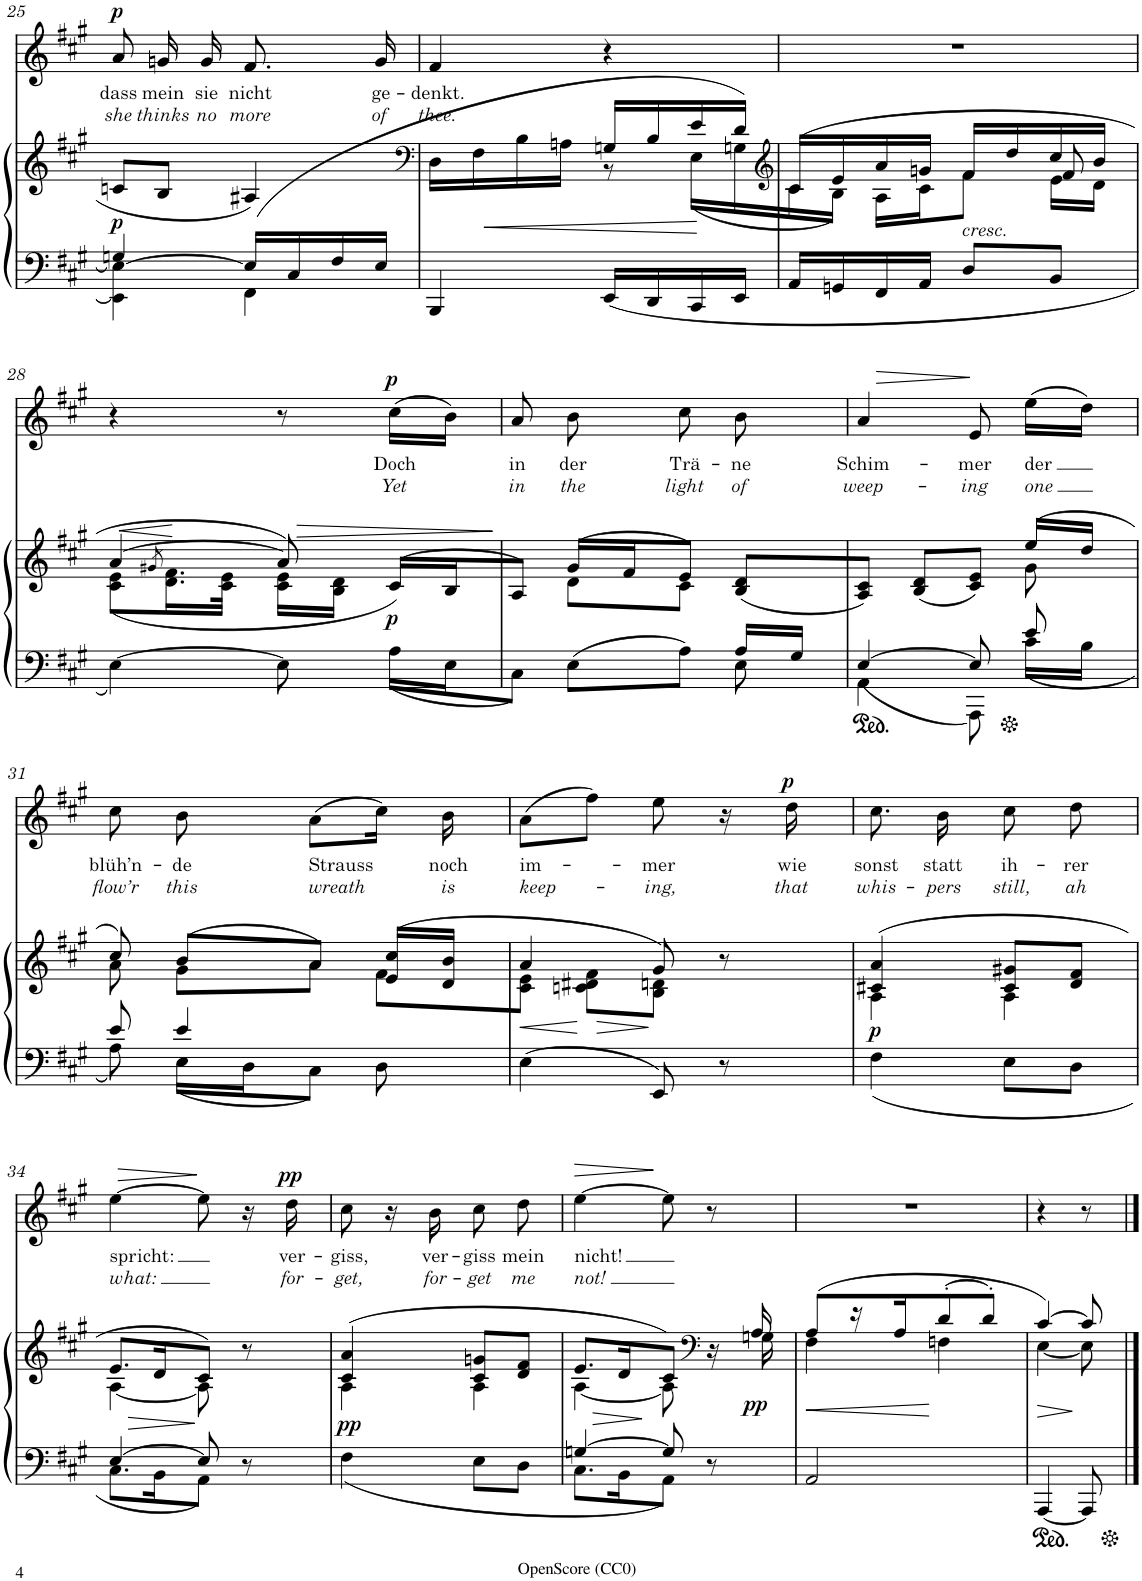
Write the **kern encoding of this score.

**kern	**kern	**dynam	**kern	**text	**text	**dynam
*part2	*part2	*part2	*part1	*part1	*part1	*part1
*staff3	*staff2	*staff2/3	*staff1	*staff1	*staff1	*staff1
*I"Pianoforte	*	*	*I"Singstimme Voice	*	*	*
*I'Pno	*	*	*	*	*	*
!!LO:PB:g=z
*clefF4	*clefG2	*	*clefG2	*	*	*
*k[f#c#g#]	*k[f#c#g#]	*	*k[f#c#g#]	*	*	*
*M2/4	*M2/4	*	*M2/4	*	*	*
=25	=25	=25	=25	=25	=25	=25
*^	*	*	*	*	*	*
!	!	!	!LO:DY:b	!	!LO:LY:b	!LO:LY:b	!LO:DY:a
4Gn/	4EE\] 4E\_	8cn/L	p	8a/	dass	she	p
!	!	!	!	!	!LO:LY:b	!LO:LY:b	!
.	.	8B/J	.	16gn/	mein	thinks	.
!	!	!	!	!	!LO:LY:b	!LO:LY:b	!
.	.	.	.	16g/	sie	no	.
!	!	!	!	!	!LO:LY:b	!LO:LY:b	!
(16E/LL]	4FF#\	4A#X/	.	8.f#/	nicht	more	.
16C#/	.	.	.	.	.	.	.
16F#/	.	.	.	.	.	.	.
!	!	!	!	!	!LO:LY:b	!LO:LY:b	!
16E/JJ	.	.	.	16g/	ge-	of	.
*v	*v	*	*	*	*	*	*
=26	=26	=26	=26	=26	=26	=26
*	*clefF4	*	*	*	*	*
*	*^	*	*	*	*	*
!	!	!	!	!	!LO:LY:b	!LO:LY:b	!
4BBB/	16D\LL	4ryy	.	4f#/	-denkt.	thee.	.
!	!	!	!LO:HP:b	!	!	!	!
.	16F#\	.	<	.	.	.	.
.	16B\	.	.	.	.	.	.
.	16An\JJ	.	.	.	.	.	.
16EE/LL	16Gn/LL	8r	.	4r	.	.	.
16DD/	16B/	.	.	.	.	.	.
16CC#/	16e/	(16E\LL	.	.	.	.	.
16EE/JJ	16d/JJ)	16Gn\	.	.	.	.	.
*	*v	*v	*	*	*	*	*
=27	=27	=27	=27	=27	=27	=27
*	*clefG2	*	*	*	*	*
*	*^	*	*	*	*	*
*	*	*^	*	*	*	*	*
16AA/LL	(16c#/LL	16c#\	4ryy	.	2r	.	.	.
16GGn/	16e/	16B\JJ)	.	.	.	.	.	.
16FF#/	16a/	16A\LL	.	.	.	.	.	.
16AA/JJ	16gn/JJ	16c#\J	.	.	.	.	.	.
!	!LO:TX:b:i:t=cresc.	!	!	!	!	!	!	!
8D/L	16f#/LL	8f#\J	8ryy	.	.	.	.	.
.	16dd/	.	.	.	.	.	.	.
8BB/J	16cc#/	16e\LL	8f#/	.	.	.	.	.
.	16b/JJ	16d\JJ	.	.	.	.	.	.
*	*	*v	*v	*	*	*	*	*
!!LO:LB:g=z
=28	=28	=28	=28	=28	=28	=28	=28
!	!	!	!LO:HP:b	!	!	!	!
[4E\	[4a/	(<8c#\ 8e\L	<	4r	.	.	.
.	.	8qg#X/	.	.	.	.	.
.	.	16.d\ 16.f#\L	.	.	.	.	.
.	.	32c#\ 32e\JJk	[	.	.	.	.
!	!	!	!LO:HP:b	!	!	!	!
8E\]	8a/])	16c#\ 16e\LL	>	8r	.	.	.
.	.	16B\ 16d\JJ	.	.	.	.	.
!	!	!	!LO:DY:b	!	!LO:LY:b	!LO:LY:b	!LO:DY:a
16A\LL	((>16c#/LL	8ryy	p	(16cc#\LL	Doch	Yet	p
16E\J	16B/J	.	.	16b\JJ)	.	.	.
*	*v	*v	*	*	*	*	*
.	.	]	.	.	.	.
=29	=29	=29	=29	=29	=29	=29
*^	*^	*	*	*	*	*
!	!	!	!	!	!	!LO:LY:b	!LO:LY:b	!
8C#\J)	4ryy	8A/J)	8ryy	.	8a/	in	in	.
!	!	!	!	!	!	!LO:LY:b	!LO:LY:b	!
8E\L	.	(16g#/LL	8d\L	.	8b\	der	the	.
.	.	16f#/J	.	.	.	.	.	.
!	!	!	!	!	!	!LO:LY:b	!LO:LY:b	!
8A\J	8ryy	8e/J)	8c#\J	.	8cc#\	Trä-	light	.
!	!	!	!	!	!	!LO:LY:b	!LO:LY:b	!
16A/LL	8E\	(8B/ 8d/L	8ryy	.	8b\	-ne	of	.
16G#/JJ	.	.	.	.	.	.	.	.
=30	=30	=30	=30	=30	=30	=30	=30	=30
!	!	!	!	!	!	!LO:LY:b	!LO:LY:b	!LO:HP:b
[4E/	4AA\	8A/ 8c#/J)	4ryy	.	4a/	Schim-	weep-	>
.	.	(8B/ 8d/L	.	.	.	.	.	.
!	!	!	!	!	!	!LO:LY:b	!LO:LY:b	!
8E/]	8AAA\	8c#/ 8e/J)	8ryy	.	8e/	-mer	-ing	]
!	!	!	!	!	!	!LO:LY:b	!LO:LY:b	!
8e/	16c#\LL	(16ee/LL	8g#\	.	(16ee\LL	der	one	.
.	16B\JJ	16dd/JJ	.	.	16dd\JJ)	.	.	.
!!LO:LB:g=z
=31	=31	=31	=31	=31	=31	=31	=31	=31
!	!	!	!	!	!	!LO:LY:b	!LO:LY:b	!
8e/	8A\	8cc#/)	8a\	.	8cc#\	blüh’n-	flow’r	.
!	!	!	!	!	!	!LO:LY:b	!LO:LY:b	!
4e/	16E\LL	(8b/L	8g#\L	.	8b\	-de	this	.
.	16D\J	.	.	.	.	.	.	.
!	!	!	!	!	!	!LO:LY:b	!LO:LY:b	!
.	8C#\J	8a/J)	8a\J	.	(8a\L	Strauss	wreath	.
8D\	8ryy	(16e/ 16cc#/LL	8f#\L	.	16cc#\Jk)	.	.	.
!	!	!	!	!	!	!LO:LY:b	!LO:LY:b	!
.	.	16d/ 16b/JJ	.	.	16b\	noch	is	.
*v	*v	*	*	*	*	*	*	*
=32	=32	=32	=32	=32	=32	=32	=32
!	!	!	!LO:HP:b	!	!LO:LY:b	!LO:LY:b	!
4E\	4a/	8c#\ 8e\J	<	(8a\L	im-	keep-	.
.	.	8cn\ 8d#X\ 8f#\L	[	8ff#\J)	.	.	.
!	!	!	!	!	!LO:LY:b	!LO:LY:b	!
8EE/	8g#/)	8B\ 8dn\J	.	8ee\	-mer	-ing,	.
8r	8r	8ryy	.	16r	.	.	.
!	!	!	!	!	!LO:LY:b	!LO:LY:b	!LO:DY:a
.	.	.	.	16dd\	wie	that	p
=33	=33	=33	=33	=33	=33	=33	=33
!	!	!	!LO:DY:b	!	!LO:LY:b	!LO:LY:b	!
4F#\	(4c#X/ 4a/	4A\	p	8.cc#\	sonst	whis-	.
!	!	!	!	!	!LO:LY:b	!LO:LY:b	!
.	.	.	.	16b\	statt	-pers	.
!	!	!	!	!	!LO:LY:b	!LO:LY:b	!
8E\L	8c#/ 8g#X/L	4A\	.	8cc#\	ih-	still,	.
!	!	!	!	!	!LO:LY:b	!LO:LY:b	!
8D\J	8d/ 8f#/J	.	.	8dd\	-rer	ah	.
!!LO:LB:g=z
=34	=34	=34	=34	=34	=34	=34	=34
*^	*	*	*	*	*	*	*
!	!	!	!	!LO:HP:b	!	!LO:LY:b	!LO:LY:b	!LO:HP:b
[4E/	8.C#\L	8.e/L	[4A\	>	[4ee\	spricht:	what:	>
.	16BB\K	16d/K	.	.	.	.	.	.
8E/]	8AA\J	8c#/J)	8A\]	.	8ee\]	.	.	]
8r	8ryy	8r	8ryy	[	16r	.	.	.
!	!	!	!	!	!	!LO:LY:b	!LO:LY:b	!LO:DY:a
.	.	.	.	.	16dd\	ver-	for-	pp
*v	*v	*	*	*	*	*	*	*
=35	=35	=35	=35	=35	=35	=35	=35
!	!	!	!LO:DY:b	!	!LO:LY:b	!LO:LY:b	!
4F#\	(4c#/ 4a/	4A\	pp	8cc#\	-giss,	-get,	.
.	.	.	.	16r	.	.	.
!	!	!	!	!	!LO:LY:b	!LO:LY:b	!
.	.	.	.	16b\	ver-	for-	.
!	!	!	!	!	!LO:LY:b	!LO:LY:b	!
8E\L	8c#/ 8gn/L	4A\	.	8cc#\	-giss	-get	.
!	!	!	!	!	!LO:LY:b	!LO:LY:b	!
8D\J	8d/ 8f#/J	.	.	8dd\	mein	me	.
=36	=36	=36	=36	=36	=36	=36	=36
*^	*	*	*	*	*	*	*
!	!	!	!	!LO:HP:b	!	!LO:LY:b	!LO:LY:b	!LO:HP:b
[4Gn/	8.C#\L	8.e/L	[4A\	>	[4ee\	nicht!	not!	>
.	16BB\K	16d/K	.	.	.	.	.	.
8G/]	8AA\J	8c#/J)	8A\]	.	8ee\]	.	.	]
*	*	*clefF4	*	*	*	*	*	*
8r	8ryy	16r	16ryy	]	8r	.	.	.
!	!	!	!	!LO:DY:b	!	!	!	!
.	.	16A/	16Gn\	pp	.	.	.	.
*v	*v	*	*	*	*	*	*	*
=37	=37	=37	=37	=37	=37	=37	=37
!	!	!	!LO:HP:b	!	!	!	!
2AA/	(8A/L	4F#\	<	2r	.	.	.
.	16r	.	.	.	.	.	.
.	16A/J	.	.	.	.	.	.
.	(8d'/	4Fn\	]	.	.	.	.
.	8d'/J)	.	.	.	.	.	.
=38	=38	=38	=38	=38	=38	=38	=38
[4AAA/	[4c#/)	[4E\	.	4r	.	.	.
8AAA/]	8c#/]	8E\]	[	8r	.	.	.
*	*v	*v	*	*	*	*	*
==	==	==	==	==	==	==
*-	*-	*-	*-	*-	*-	*-
